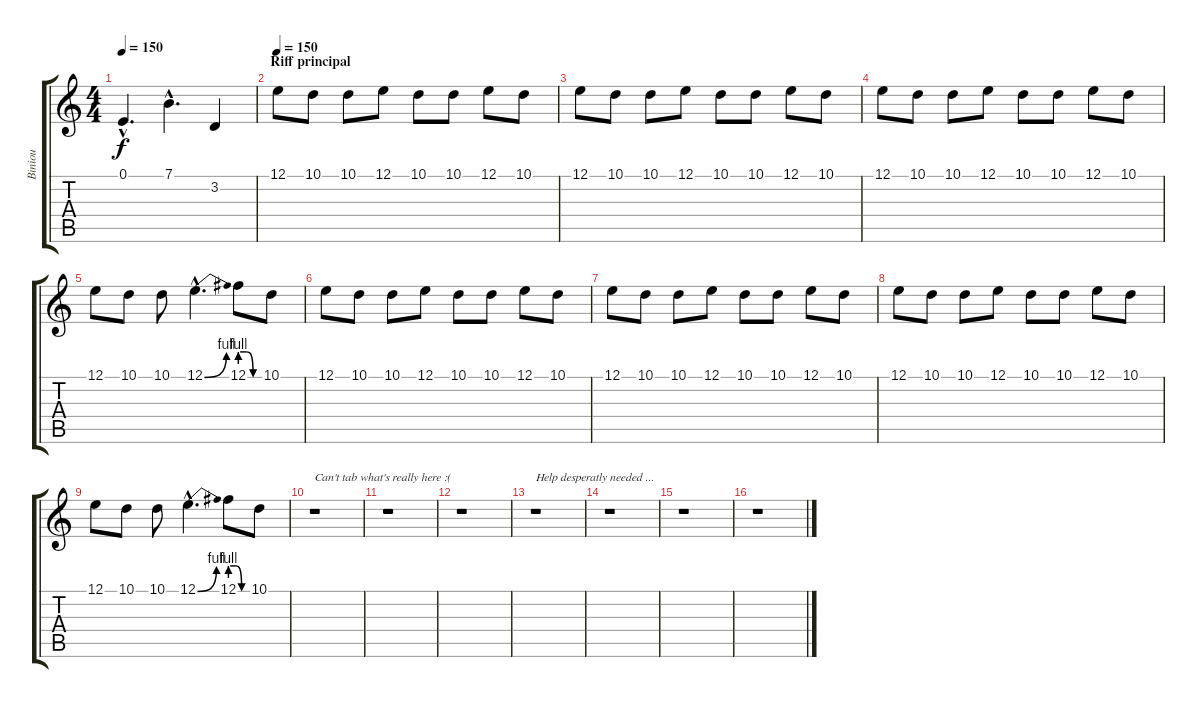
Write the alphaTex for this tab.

\track ("Biniou" "Biniou") {instrument englishhorn}
\staff {score tabs}
\tuning (E4 B3 G3 D3 A2 E2) {hide}
\ts (4 4)
\tempo 150
\clef g2
\ks c
0.1{hac}.4{d dy f} 7.1{hac}.4{d} 3.2.4 |
\section ("" "Riff principal")
\tempo 150
12.1.8 10.1.8 10.1.8 12.1.8 10.1.8 10.1.8 12.1.8 10.1.8 |
12.1.8 10.1.8 10.1.8 12.1.8 10.1.8 10.1.8 12.1.8 10.1.8 |
12.1.8 10.1.8 10.1.8 12.1.8 10.1.8 10.1.8 12.1.8 10.1.8 |
12.1.8 10.1.8 10.1.8 12.1{be (bend 0 0 60 4) hac}.4{d} 12.1{be (custom 0 4 20 4 40 0 60 0)}.8 10.1.8 |
12.1.8 10.1.8 10.1.8 12.1.8 10.1.8 10.1.8 12.1.8 10.1.8 |
12.1.8 10.1.8 10.1.8 12.1.8 10.1.8 10.1.8 12.1.8 10.1.8 |
12.1.8 10.1.8 10.1.8 12.1.8 10.1.8 10.1.8 12.1.8 10.1.8 |
12.1.8 10.1.8 10.1.8 12.1{be (bend 0 0 60 4) hac}.4{d} 12.1{be (custom 0 4 20 4 40 0 60 0)}.8 10.1.8 |
r.1{txt "Can't tab what's really here :( "} |
r.1 |
r.1 |
r.1{txt "Help desperatly needed ..."} |
r.1 |
r.1 |
r.1
